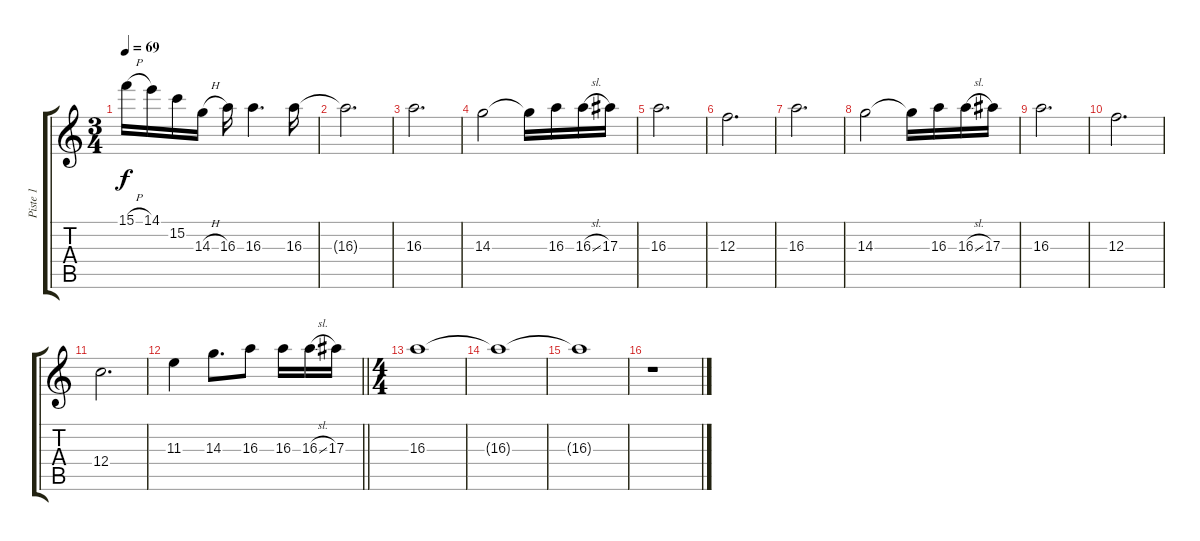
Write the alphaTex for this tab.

\track ("Piste 1" "Piste 1") {instrument distortionguitar}
\staff {score tabs}
\tuning (D4 A3 F3 C3 G2 D2) {hide}
\ts (3 4)
\tempo 69
\clef g2
\ks c
15.1{h}.16{dy f} 14.1.16 15.2.16 14.3{h}.16 16.3.16 16.3.4{d} 16.3.16 |
16.3{t}.2{d} |
16.3.2{d} |
14.3.2 14.3{t}.16 16.3.16 16.3{sl}.16 17.3.16 |
16.3.2{d} |
12.3.2{d} |
16.3.2{d} |
14.3.2 14.3{t}.16 16.3.16 16.3{sl}.16 17.3.16 |
16.3.2{d} |
12.3.2{d} |
12.4.2{d} |
\barLineRight lightlight
11.3.4 14.3.8{d} 16.3.8 16.3.16 16.3{sl}.16 17.3.16 |
\ts (4 4)
16.3.1{volume 13} |
16.3{t}.1{volume 8} |
16.3{t}.1{volume 4} |
r.1
